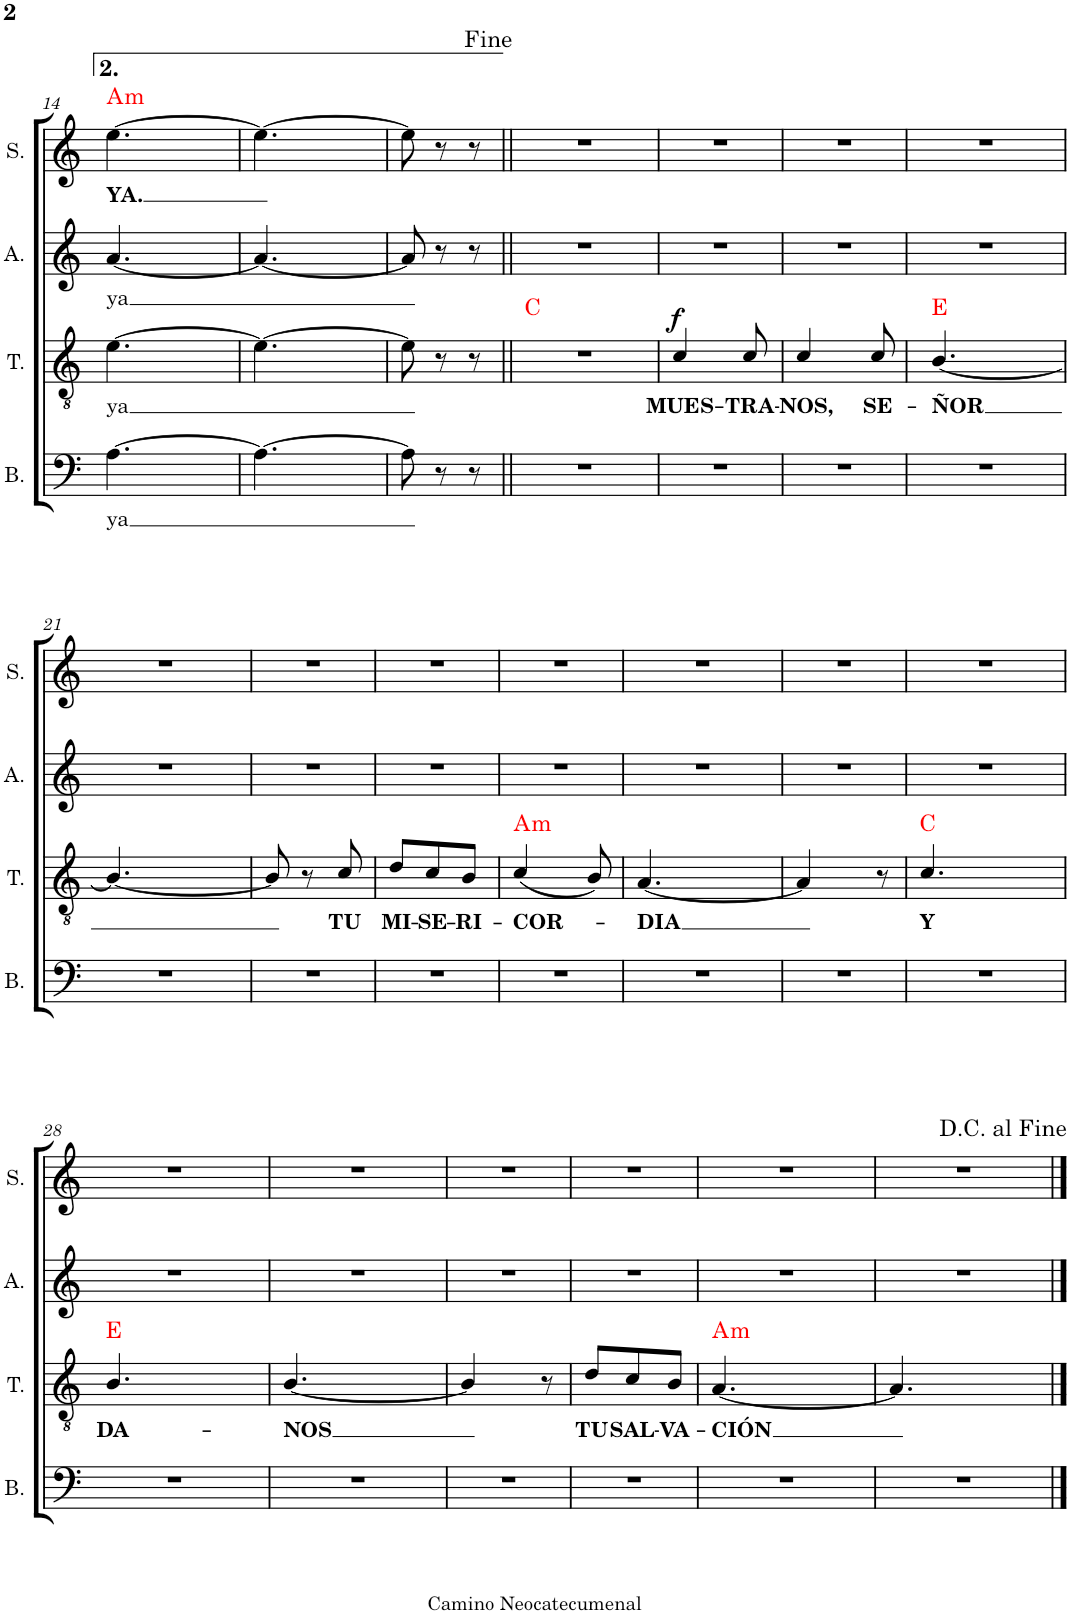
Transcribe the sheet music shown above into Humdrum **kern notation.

**kern	**harte	**kern	**text	**kern	**text	**dynam	**harte	**kern	**text	**kern	**text	**harte
*part5	*part5	*part4	*part4	*part3	*part3	*part3	*part3	*part2	*part2	*part1	*part1	*part1
*staff5	*	*staff4	*staff4	*staff3	*staff3	*staff3	*	*staff2	*staff2	*staff1	*staff1	*
*I"Guitarra clásica	*	*I"Bajo	*	*I"Tenor	*	*	*	*I"Alto	*	*I"Soprano	*	*
*I'Guit.	*	*I'B.	*	*I'T.	*	*	*	*I'A.	*	*I'S.	*	*
!!LO:PB:g=z
*clefGv2	*	*clefF4	*	*clefGv2	*	*	*	*clefG2	*	*clefG2	*	*
*k[]	*	*k[]	*	*k[]	*	*	*	*k[]	*	*k[]	*	*
*M3/8	*	*M3/8	*	*M3/8	*	*	*	*M3/8	*	*M3/8	*	*
=14	=14	=14	=14	=14	=14	=14	=14	=14	=14	=14	=14	=14
!	!	!	!LO:LY:b	!	!LO:LY:b	!	!	!	!LO:LY:b	!	!LO:LY:b	!LO:H:kt=m
8GG/ 8BB/ 8D/ 8G/ 8B/ 8f/L	.	[4.A\	-ya	[4.e\	-ya	.	.	[4.a/	-ya	[4.ee\	-YA.	A:min
16GG/ 16BB/ 16D/ 16G/ 16B/ 16f/L	.	.	.	.	.	.	.	.	.	.	.	.
16GG/ 16BB/ 16D/ 16G/ 16B/ 16f/	.	.	.	.	.	.	.	.	.	.	.	.
16GG/ 16BB/ 16D/ 16G/ 16B/ 16f/	.	.	.	.	.	.	.	.	.	.	.	.
16GG/ 16BB/ 16D/ 16G/ 16B/ 16f/JJ	.	.	.	.	.	.	.	.	.	.	.	.
=15	=15	=15	=15	=15	=15	=15	=15	=15	=15	=15	=15	=15
8GG/ 8BB/ 8D/ 8G/ 8B/ 8f/L	.	4.A\_	.	4.e\_	.	.	.	4.a/_	.	4.ee\_	.	.
16GG/ 16BB/ 16D/ 16G/ 16B/ 16f/L	.	.	.	.	.	.	.	.	.	.	.	.
16GG/ 16BB/ 16D/ 16G/ 16B/ 16f/	.	.	.	.	.	.	.	.	.	.	.	.
16GG/ 16BB/ 16D/ 16G/ 16B/ 16f/	.	.	.	.	.	.	.	.	.	.	.	.
16GG/ 16BB/ 16D/ 16G/ 16B/ 16f/JJ	.	.	.	.	.	.	.	.	.	.	.	.
=16	=16	=16	=16	=16	=16	=16	=16	=16	=16	=16	=16	=16
8GG/ 8C/ 8E/ 8G/ 8c/ 8e/L	C:maj	8A\]	.	8e\]	.	.	.	8a/]	.	8ee\]	.	.
16GG/ 16C/ 16E/ 16G/ 16c/ 16e/L	.	8r	.	8r	.	.	.	8r	.	8r	.	.
16GG/ 16C/ 16E/ 16G/ 16c/ 16e/	.	.	.	.	.	.	.	.	.	.	.	.
16GG/ 16C/ 16E/ 16G/ 16c/ 16e/	.	8r	.	8r	.	.	.	8r	.	8r	.	.
16GG/ 16C/ 16E/ 16G/ 16c/ 16e/JJ	.	.	.	.	.	.	.	.	.	.	.	.
=17||	=17||	=17||	=17||	=17||	=17||	=17||	=17||	=17||	=17||	=17||	=17||	=17||
8GG/ 8C/ 8E/ 8G/ 8c/ 8e/L	C:maj	4.r	.	4.r	.	.	C:maj	4.r	.	4.r	.	.
16GG/ 16C/ 16E/ 16G/ 16c/ 16e/L	.	.	.	.	.	.	.	.	.	.	.	.
16GG/ 16C/ 16E/ 16G/ 16c/ 16e/	.	.	.	.	.	.	.	.	.	.	.	.
16GG/ 16C/ 16E/ 16G/ 16c/ 16e/	.	.	.	.	.	.	.	.	.	.	.	.
16GG/ 16C/ 16E/ 16G/ 16c/ 16e/JJ	.	.	.	.	.	.	.	.	.	.	.	.
=18	=18	=18	=18	=18	=18	=18	=18	=18	=18	=18	=18	=18
!	!	!	!	!	!LO:LY:b	!LO:DY:a	!	!	!	!	!	!
8GG/ 8C/ 8E/ 8G/ 8c/ 8e/L	.	4.r	.	4c/	MUES-	f	.	4.r	.	4.r	.	.
16GG/ 16C/ 16E/ 16G/ 16c/ 16e/L	.	.	.	.	.	.	.	.	.	.	.	.
16GG/ 16C/ 16E/ 16G/ 16c/ 16e/	.	.	.	.	.	.	.	.	.	.	.	.
!	!	!	!	!	!LO:LY:b	!	!	!	!	!	!	!
16GG/ 16C/ 16E/ 16G/ 16c/ 16e/	.	.	.	8c/	-TRA-	.	.	.	.	.	.	.
16GG/ 16C/ 16E/ 16G/ 16c/ 16e/JJ	.	.	.	.	.	.	.	.	.	.	.	.
=19	=19	=19	=19	=19	=19	=19	=19	=19	=19	=19	=19	=19
!	!	!	!	!	!LO:LY:b	!	!	!	!	!	!	!
8GG/ 8C/ 8E/ 8G/ 8c/ 8e/L	.	4.r	.	4c/	-NOS,	.	.	4.r	.	4.r	.	.
16GG/ 16C/ 16E/ 16G/ 16c/ 16e/L	.	.	.	.	.	.	.	.	.	.	.	.
16GG/ 16C/ 16E/ 16G/ 16c/ 16e/	.	.	.	.	.	.	.	.	.	.	.	.
!	!	!	!	!	!LO:LY:b	!	!	!	!	!	!	!
16GG/ 16C/ 16E/ 16G/ 16c/ 16e/	.	.	.	8c/	SE-	.	.	.	.	.	.	.
16GG/ 16C/ 16E/ 16G/ 16c/ 16e/JJ	.	.	.	.	.	.	.	.	.	.	.	.
=20	=20	=20	=20	=20	=20	=20	=20	=20	=20	=20	=20	=20
!	!	!	!	!	!LO:LY:b	!	!	!	!	!	!	!
8EE/ 8BB/ 8E/ 8G#X/ 8B/ 8e/L	E:maj	4.r	.	[4.B/	-ÑOR	.	E:maj	4.r	.	4.r	.	.
16EE/ 16BB/ 16E/ 16G#/ 16B/ 16e/L	.	.	.	.	.	.	.	.	.	.	.	.
16EE/ 16BB/ 16E/ 16G#/ 16B/ 16e/	.	.	.	.	.	.	.	.	.	.	.	.
16EE/ 16BB/ 16E/ 16G#/ 16B/ 16e/	.	.	.	.	.	.	.	.	.	.	.	.
16EE/ 16BB/ 16E/ 16G#/ 16B/ 16e/JJ	.	.	.	.	.	.	.	.	.	.	.	.
!!LO:LB:g=z
=21	=21	=21	=21	=21	=21	=21	=21	=21	=21	=21	=21	=21
8EE/ 8BB/ 8E/ 8G#X/ 8B/ 8e/L	.	4.r	.	4.B/_	.	.	.	4.r	.	4.r	.	.
16EE/ 16BB/ 16E/ 16G#/ 16B/ 16e/L	.	.	.	.	.	.	.	.	.	.	.	.
16EE/ 16BB/ 16E/ 16G#/ 16B/ 16e/	.	.	.	.	.	.	.	.	.	.	.	.
16EE/ 16BB/ 16E/ 16G#/ 16B/ 16e/	.	.	.	.	.	.	.	.	.	.	.	.
16EE/ 16BB/ 16E/ 16G#/ 16B/ 16e/JJ	.	.	.	.	.	.	.	.	.	.	.	.
=22	=22	=22	=22	=22	=22	=22	=22	=22	=22	=22	=22	=22
8EE/ 8BB/ 8E/ 8G#X/ 8B/ 8e/L	.	4.r	.	8B/]	.	.	.	4.r	.	4.r	.	.
16EE/ 16BB/ 16E/ 16G#/ 16B/ 16e/L	.	.	.	8r	.	.	.	.	.	.	.	.
16EE/ 16BB/ 16E/ 16G#/ 16B/ 16e/	.	.	.	.	.	.	.	.	.	.	.	.
!	!	!	!	!	!LO:LY:b	!	!	!	!	!	!	!
16EE/ 16BB/ 16E/ 16G#/ 16B/ 16e/	.	.	.	8c/	TU	.	.	.	.	.	.	.
16EE/ 16BB/ 16E/ 16G#/ 16B/ 16e/JJ	.	.	.	.	.	.	.	.	.	.	.	.
=23	=23	=23	=23	=23	=23	=23	=23	=23	=23	=23	=23	=23
!	!	!	!	!	!LO:LY:b	!	!	!	!	!	!	!
8EE/ 8BB/ 8E/ 8G#X/ 8B/ 8e/L	.	4.r	.	8d/L	MI-	.	.	4.r	.	4.r	.	.
!	!	!	!	!	!LO:LY:b	!	!	!	!	!	!	!
16EE/ 16BB/ 16E/ 16G#/ 16B/ 16e/L	.	.	.	8c/	-SE-	.	.	.	.	.	.	.
16EE/ 16BB/ 16E/ 16G#/ 16B/ 16e/	.	.	.	.	.	.	.	.	.	.	.	.
!	!	!	!	!	!LO:LY:b	!	!	!	!	!	!	!
16EE/ 16BB/ 16E/ 16G#/ 16B/ 16e/	.	.	.	8B/J	-RI-	.	.	.	.	.	.	.
16EE/ 16BB/ 16E/ 16G#/ 16B/ 16e/JJ	.	.	.	.	.	.	.	.	.	.	.	.
=24	=24	=24	=24	=24	=24	=24	=24	=24	=24	=24	=24	=24
!	!LO:H:kt=m	!	!	!	!LO:LY:b	!	!LO:H:kt=m	!	!	!	!	!
8AA/ 8E/ 8A/ 8c/ 8e/L	A:min	4.r	.	(4c/	-COR-	.	A:min	4.r	.	4.r	.	.
16AA/ 16E/ 16A/ 16c/ 16e/L	.	.	.	.	.	.	.	.	.	.	.	.
16AA/ 16E/ 16A/ 16c/ 16e/	.	.	.	.	.	.	.	.	.	.	.	.
16AA/ 16E/ 16A/ 16c/ 16e/	.	.	.	8B/)	.	.	.	.	.	.	.	.
16AA/ 16E/ 16A/ 16c/ 16e/JJ	.	.	.	.	.	.	.	.	.	.	.	.
=25	=25	=25	=25	=25	=25	=25	=25	=25	=25	=25	=25	=25
!	!	!	!	!	!LO:LY:b	!	!	!	!	!	!	!
8AA/ 8E/ 8A/ 8c/ 8e/L	.	4.r	.	[4.A/	-DIA	.	.	4.r	.	4.r	.	.
16AA/ 16E/ 16A/ 16c/ 16e/L	.	.	.	.	.	.	.	.	.	.	.	.
16AA/ 16E/ 16A/ 16c/ 16e/	.	.	.	.	.	.	.	.	.	.	.	.
16AA/ 16E/ 16A/ 16c/ 16e/	.	.	.	.	.	.	.	.	.	.	.	.
16AA/ 16E/ 16A/ 16c/ 16e/JJ	.	.	.	.	.	.	.	.	.	.	.	.
=26	=26	=26	=26	=26	=26	=26	=26	=26	=26	=26	=26	=26
8AA/ 8E/ 8A/ 8c/ 8e/L	.	4.r	.	4A/]	.	.	.	4.r	.	4.r	.	.
16AA/ 16E/ 16A/ 16c/ 16e/L	.	.	.	.	.	.	.	.	.	.	.	.
16AA/ 16E/ 16A/ 16c/ 16e/	.	.	.	.	.	.	.	.	.	.	.	.
16AA/ 16E/ 16A/ 16c/ 16e/	.	.	.	8r	.	.	.	.	.	.	.	.
16AA/ 16E/ 16A/ 16c/ 16e/JJ	.	.	.	.	.	.	.	.	.	.	.	.
=27	=27	=27	=27	=27	=27	=27	=27	=27	=27	=27	=27	=27
!	!	!	!	!	!LO:LY:b	!	!	!	!	!	!	!
8GG/ 8C/ 8E/ 8G/ 8c/ 8e/L	C:maj	4.r	.	4.c/	Y	.	C:maj	4.r	.	4.r	.	.
16GG/ 16C/ 16E/ 16G/ 16c/ 16e/L	.	.	.	.	.	.	.	.	.	.	.	.
16GG/ 16C/ 16E/ 16G/ 16c/ 16e/	.	.	.	.	.	.	.	.	.	.	.	.
16GG/ 16C/ 16E/ 16G/ 16c/ 16e/	.	.	.	.	.	.	.	.	.	.	.	.
16GG/ 16C/ 16E/ 16G/ 16c/ 16e/JJ	.	.	.	.	.	.	.	.	.	.	.	.
!!LO:LB:g=z
=28	=28	=28	=28	=28	=28	=28	=28	=28	=28	=28	=28	=28
!	!	!	!	!	!LO:LY:b	!	!	!	!	!	!	!
8EE/ 8BB/ 8E/ 8G#X/ 8B/ 8e/L	E:maj	4.r	.	4.B/	DA-	.	E:maj	4.r	.	4.r	.	.
16EE/ 16BB/ 16E/ 16G#/ 16B/ 16e/L	.	.	.	.	.	.	.	.	.	.	.	.
16EE/ 16BB/ 16E/ 16G#/ 16B/ 16e/	.	.	.	.	.	.	.	.	.	.	.	.
16EE/ 16BB/ 16E/ 16G#/ 16B/ 16e/	.	.	.	.	.	.	.	.	.	.	.	.
16EE/ 16BB/ 16E/ 16G#/ 16B/ 16e/JJ	.	.	.	.	.	.	.	.	.	.	.	.
=29	=29	=29	=29	=29	=29	=29	=29	=29	=29	=29	=29	=29
!	!	!	!	!	!LO:LY:b	!	!	!	!	!	!	!
8EE/ 8BB/ 8E/ 8G#X/ 8B/ 8e/L	.	4.r	.	[4.B/	-NOS	.	.	4.r	.	4.r	.	.
16EE/ 16BB/ 16E/ 16G#/ 16B/ 16e/L	.	.	.	.	.	.	.	.	.	.	.	.
16EE/ 16BB/ 16E/ 16G#/ 16B/ 16e/	.	.	.	.	.	.	.	.	.	.	.	.
16EE/ 16BB/ 16E/ 16G#/ 16B/ 16e/	.	.	.	.	.	.	.	.	.	.	.	.
16EE/ 16BB/ 16E/ 16G#/ 16B/ 16e/JJ	.	.	.	.	.	.	.	.	.	.	.	.
=30	=30	=30	=30	=30	=30	=30	=30	=30	=30	=30	=30	=30
8EE/ 8BB/ 8E/ 8G#X/ 8B/ 8e/L	.	4.r	.	4B/]	.	.	.	4.r	.	4.r	.	.
16EE/ 16BB/ 16E/ 16G#/ 16B/ 16e/L	.	.	.	.	.	.	.	.	.	.	.	.
16EE/ 16BB/ 16E/ 16G#/ 16B/ 16e/	.	.	.	.	.	.	.	.	.	.	.	.
16EE/ 16BB/ 16E/ 16G#/ 16B/ 16e/	.	.	.	8r	.	.	.	.	.	.	.	.
16EE/ 16BB/ 16E/ 16G#/ 16B/ 16e/JJ	.	.	.	.	.	.	.	.	.	.	.	.
=31	=31	=31	=31	=31	=31	=31	=31	=31	=31	=31	=31	=31
!	!	!	!	!	!LO:LY:b	!	!	!	!	!	!	!
8EE/ 8BB/ 8E/ 8G#X/ 8B/ 8e/L	.	4.r	.	8d/L	TU	.	.	4.r	.	4.r	.	.
!	!	!	!	!	!LO:LY:b	!	!	!	!	!	!	!
16EE/ 16BB/ 16E/ 16G#/ 16B/ 16e/L	.	.	.	8c/	SAL-	.	.	.	.	.	.	.
16EE/ 16BB/ 16E/ 16G#/ 16B/ 16e/	.	.	.	.	.	.	.	.	.	.	.	.
!	!	!	!	!	!LO:LY:b	!	!	!	!	!	!	!
16EE/ 16BB/ 16E/ 16G#/ 16B/ 16e/	.	.	.	8B/J	-VA-	.	.	.	.	.	.	.
16EE/ 16BB/ 16E/ 16G#/ 16B/ 16e/JJ	.	.	.	.	.	.	.	.	.	.	.	.
=32	=32	=32	=32	=32	=32	=32	=32	=32	=32	=32	=32	=32
!	!LO:H:kt=m	!	!	!	!LO:LY:b	!	!LO:H:kt=m	!	!	!	!	!
8AA/ 8E/ 8A/ 8c/ 8e/L	A:min	4.r	.	[4.A/	-CIÓN	.	A:min	4.r	.	4.r	.	.
16AA/ 16E/ 16A/ 16c/ 16e/L	.	.	.	.	.	.	.	.	.	.	.	.
16AA/ 16E/ 16A/ 16c/ 16e/	.	.	.	.	.	.	.	.	.	.	.	.
16AA/ 16E/ 16A/ 16c/ 16e/	.	.	.	.	.	.	.	.	.	.	.	.
16AA/ 16E/ 16A/ 16c/ 16e/JJ	.	.	.	.	.	.	.	.	.	.	.	.
=33	=33	=33	=33	=33	=33	=33	=33	=33	=33	=33	=33	=33
8AA/ 8E/ 8A/ 8c/ 8e/L	.	4.r	.	4.A/]	.	.	.	4.r	.	4.r	.	.
16AA/ 16E/ 16A/ 16c/ 16e/L	.	.	.	.	.	.	.	.	.	.	.	.
16AA/ 16E/ 16A/ 16c/ 16e/	.	.	.	.	.	.	.	.	.	.	.	.
16AA/ 16E/ 16A/ 16c/ 16e/	.	.	.	.	.	.	.	.	.	.	.	.
16AA/ 16E/ 16A/ 16c/ 16e/JJ	.	.	.	.	.	.	.	.	.	.	.	.
==	==	==	==	==	==	==	==	==	==	==	==	==
*-	*-	*-	*-	*-	*-	*-	*-	*-	*-	*-	*-	*-
